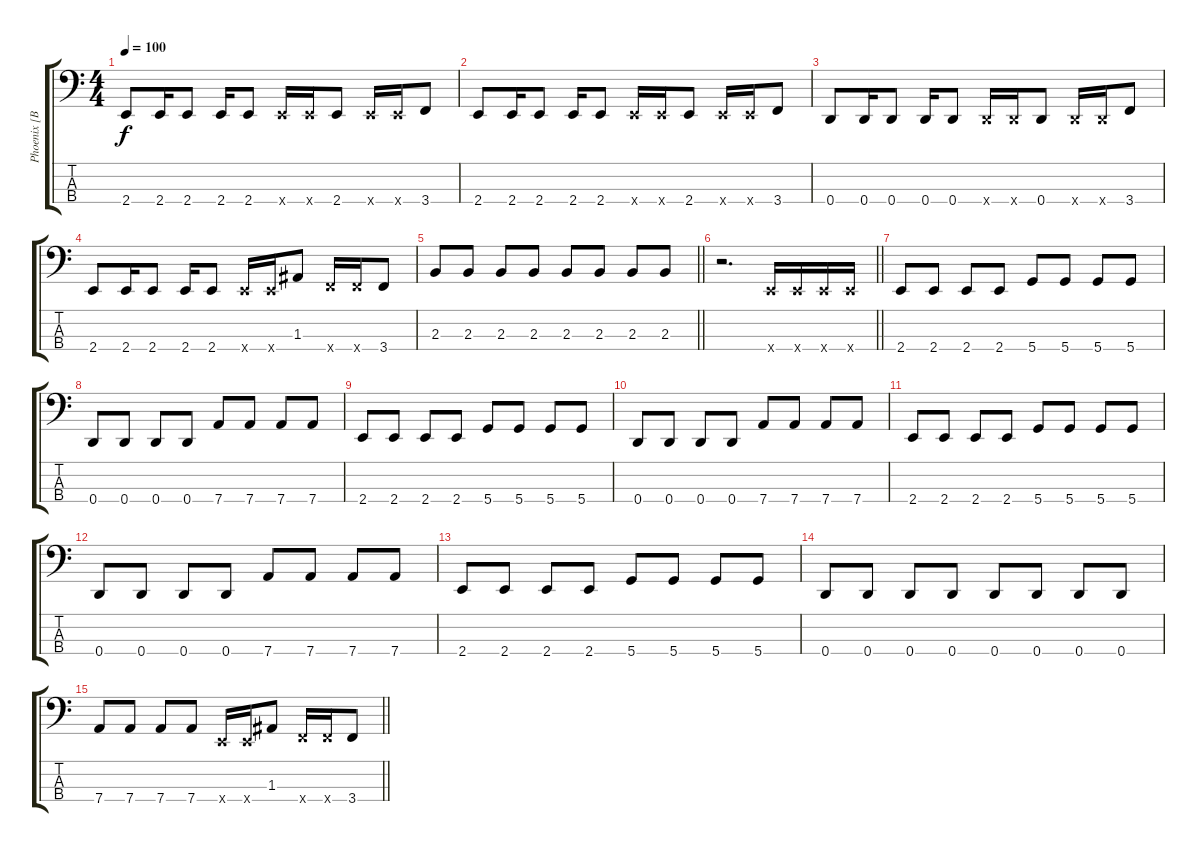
\track ("Phoenix [Bass]" "Phoenix [B") {instrument electricbassfinger}
\staff {score tabs}
\tuning (G2 D2 A1 D1) {hide}
\ts (4 4)
\tempo 100
\clef f4
\ks c
2.4.8{dy f} 2.4.16 2.4.8 2.4.16 2.4.8 2.4{x}.16 2.4{x}.16 2.4.8 2.4{x}.16 2.4{x}.16 3.4.8 |
2.4.8 2.4.16 2.4.8 2.4.16 2.4.8 2.4{x}.16 2.4{x}.16 2.4.8 2.4{x}.16 2.4{x}.16 3.4.8 |
0.4.8 0.4.16 0.4.8 0.4.16 0.4.8 0.4{x}.16 0.4{x}.16 0.4.8 0.4{x}.16 0.4{x}.16 3.4.8 |
2.4.8 2.4.16 2.4.8 2.4.16 2.4.8 2.4{x}.16 2.4{x}.16 1.3.8 3.4{x}.16 3.4{x}.16 3.4.8 |
\barLineRight lightlight
2.3.8 2.3.8 2.3.8 2.3.8 2.3.8 2.3.8 2.3.8 2.3.8 |
\barLineRight lightlight
r.2{d} 2.4{x}.16 2.4{x}.16 2.4{x}.16 2.4{x}.16 |
2.4.8 2.4.8 2.4.8 2.4.8 5.4.8 5.4.8 5.4.8 5.4.8 |
0.4.8 0.4.8 0.4.8 0.4.8 7.4.8 7.4.8 7.4.8 7.4.8 |
2.4.8 2.4.8 2.4.8 2.4.8 5.4.8 5.4.8 5.4.8 5.4.8 |
0.4.8 0.4.8 0.4.8 0.4.8 7.4.8 7.4.8 7.4.8 7.4.8 |
2.4.8 2.4.8 2.4.8 2.4.8 5.4.8 5.4.8 5.4.8 5.4.8 |
0.4.8 0.4.8 0.4.8 0.4.8 7.4.8 7.4.8 7.4.8 7.4.8 |
2.4.8 2.4.8 2.4.8 2.4.8 5.4.8 5.4.8 5.4.8 5.4.8 |
0.4.8 0.4.8 0.4.8 0.4.8 0.4.8 0.4.8 0.4.8 0.4.8 |
\barLineRight lightlight
7.4.8 7.4.8 7.4.8 7.4.8 2.4{x}.16 2.4{x}.16 1.3.8 3.4{x}.16 3.4{x}.16 3.4.8
